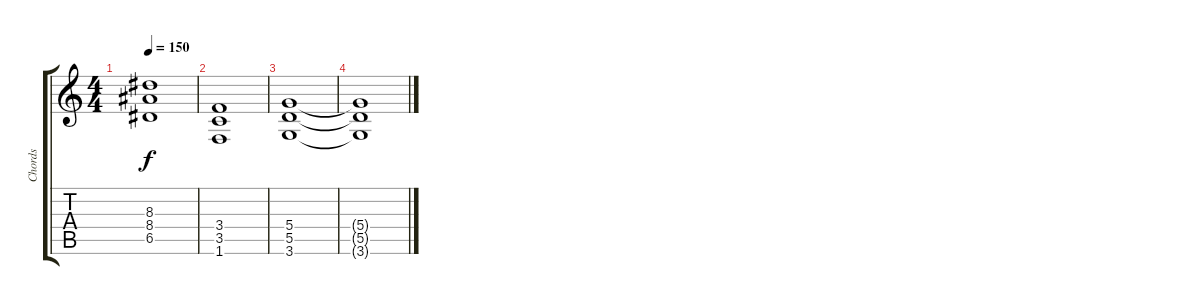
\track ("Chords" "Chords") {instrument overdrivenguitar}
\staff {score tabs}
\tuning (E4 B3 G3 D3 A2 E2) {hide}
\ts (4 4)
\tempo 150
\clef g2
\ks c
(8.3 8.4 6.5).1{dy f} |
(3.4 3.5 1.6).1 |
(5.4 5.5 3.6).1 |
(5.4{t} 5.5{t} 3.6{t}).1
